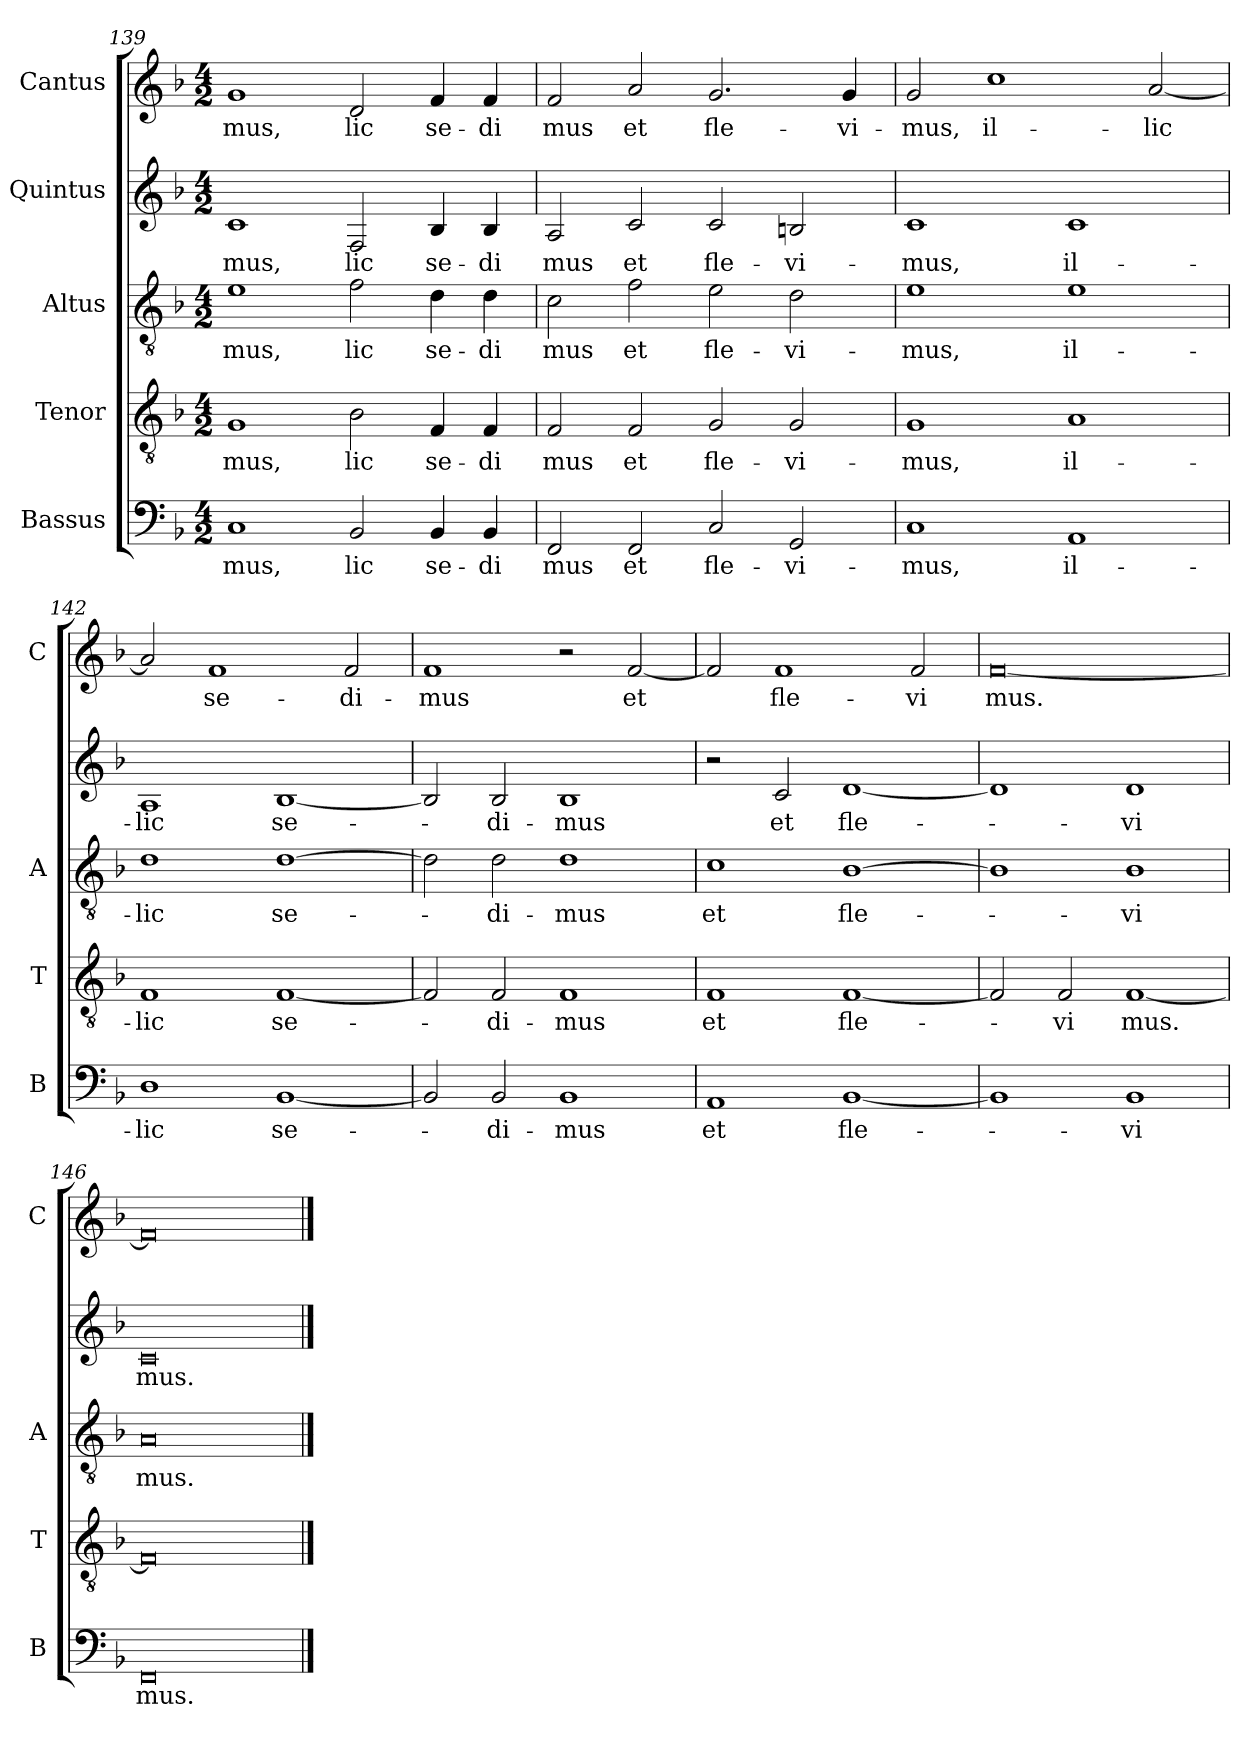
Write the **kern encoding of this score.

**kern	**text	**kern	**text	**kern	**text	**kern	**text	**kern	**text
*part5	*part5	*part4	*part4	*part3	*part3	*part2	*part2	*part1	*part1
*staff5	*staff5	*staff4	*staff4	*staff3	*staff3	*staff2	*staff2	*staff1	*staff1
*I"Bassus	*	*I"Tenor	*	*I"Altus	*	*I"Quintus	*	*I"Cantus	*
*I'B	*	*I'T	*	*I'A	*	*	*	*I'C	*
!!LO:LB:g=z
*clefF4	*	*clefGv2	*	*clefGv2	*	*clefG2	*	*clefG2	*
*k[b-]	*	*k[b-]	*	*k[b-]	*	*k[b-]	*	*k[b-]	*
*F:	*	*F:	*	*F:	*	*F:	*	*F:	*
*M4/2	*	*M4/2	*	*M4/2	*	*M4/2	*	*M4/2	*
=139	=139	=139	=139	=139	=139	=139	=139	=139	=139
!	!LO:LY:b	!	!LO:LY:b	!	!LO:LY:b	!	!LO:LY:b	!	!LO:LY:b
1C	mus,	1G	mus,	1e	mus,	1c	-mus,	1g	mus,
!	!LO:LY:b	!	!LO:LY:b	!	!LO:LY:b	!	!LO:LY:b	!	!LO:LY:b
2BB-/	lic	2B-\	lic	2f\	lic	2F/	lic	2d/	lic
!	!LO:LY:b	!	!LO:LY:b	!	!LO:LY:b	!	!LO:LY:b	!	!LO:LY:b
4BB-/	se-	4F/	se-	4d\	se-	4B-/	se-	4f/	se-
!	!LO:LY:b	!	!LO:LY:b	!	!LO:LY:b	!	!LO:LY:b	!	!LO:LY:b
4BB-/	-di	4F/	-di	4d\	-di	4B-/	-di	4f/	-di
=140	=140	=140	=140	=140	=140	=140	=140	=140	=140
!	!LO:LY:b	!	!LO:LY:b	!	!LO:LY:b	!	!LO:LY:b	!	!LO:LY:b
2FF/	mus	2F/	mus	2c\	mus	2A/	mus	2f/	mus
!	!LO:LY:b	!	!LO:LY:b	!	!LO:LY:b	!	!LO:LY:b	!	!LO:LY:b
2FF/	et	2F/	et	2f\	et	2c/	et	2a/	et
!	!LO:LY:b	!	!LO:LY:b	!	!LO:LY:b	!	!LO:LY:b	!	!LO:LY:b
2C/	fle-	2G/	fle-	2e\	fle-	2c/	fle-	2.g/	fle-
!	!LO:LY:b	!	!LO:LY:b	!	!LO:LY:b	!	!LO:LY:b	!	!
2GG/	-vi-	2G/	-vi-	2d\	-vi-	2Bn/	-vi-	.	.
!	!	!	!	!	!	!	!	!	!LO:LY:b
.	.	.	.	.	.	.	.	4g/	-vi-
=141	=141	=141	=141	=141	=141	=141	=141	=141	=141
!	!LO:LY:b	!	!LO:LY:b	!	!LO:LY:b	!	!LO:LY:b	!	!LO:LY:b
1C	-mus,	1G	-mus,	1e	-mus,	1c	-mus,	2g/	-mus,
!	!	!	!	!	!	!	!	!	!LO:LY:b
.	.	.	.	.	.	.	.	1cc	il-
!	!LO:LY:b	!	!LO:LY:b	!	!LO:LY:b	!	!LO:LY:b	!	!
1AA	il-	1A	il-	1e	il-	1c	il-	.	.
!	!	!	!	!	!	!	!	!	!LO:LY:b
.	.	.	.	.	.	.	.	[2a/	-lic
=142	=142	=142	=142	=142	=142	=142	=142	=142	=142
!	!LO:LY:b	!	!LO:LY:b	!	!LO:LY:b	!	!LO:LY:b	!	!
1D	-lic	1F	-lic	1d	-lic	1A	-lic	2a/]	.
!	!	!	!	!	!	!	!	!	!LO:LY:b
.	.	.	.	.	.	.	.	1f	se-
!	!LO:LY:b	!	!LO:LY:b	!	!LO:LY:b	!	!LO:LY:b	!	!
[1BB-	se-	[1F	se-	[1d	se-	[1B-	se-	.	.
!	!	!	!	!	!	!	!	!	!LO:LY:b
.	.	.	.	.	.	.	.	2f/	-di-
=143	=143	=143	=143	=143	=143	=143	=143	=143	=143
!	!	!	!	!	!	!	!	!	!LO:LY:b
2BB-/]	.	2F/]	.	2d\]	.	2B-/]	.	1f	-mus
!	!LO:LY:b	!	!LO:LY:b	!	!LO:LY:b	!	!LO:LY:b	!	!
2BB-/	-di-	2F/	-di-	2d\	-di-	2B-/	-di-	.	.
!	!LO:LY:b	!	!LO:LY:b	!	!LO:LY:b	!	!LO:LY:b	!	!
1BB-	-mus	1F	-mus	1d	-mus	1B-	-mus	2r	.
!	!	!	!	!	!	!	!	!	!LO:LY:b
.	.	.	.	.	.	.	.	[2f/	et
=144	=144	=144	=144	=144	=144	=144	=144	=144	=144
!	!LO:LY:b	!	!LO:LY:b	!	!LO:LY:b	!	!	!	!
1AA	et	1F	et	1c	et	2r	.	2f/]	.
!	!	!	!	!	!	!	!LO:LY:b	!	!LO:LY:b
.	.	.	.	.	.	2c/	et	1f	fle-
!	!LO:LY:b	!	!LO:LY:b	!	!LO:LY:b	!	!LO:LY:b	!	!
[1BB-	fle-	[1F	fle-	[1B-	fle-	[1d	fle-	.	.
!	!	!	!	!	!	!	!	!	!LO:LY:b
.	.	.	.	.	.	.	.	2f/	-vi
=145	=145	=145	=145	=145	=145	=145	=145	=145	=145
!	!	!	!	!	!	!	!	!	!LO:LY:b
1BB-]	.	2F/]	.	1B-]	.	1d]	.	[0f	mus.
!	!	!	!LO:LY:b	!	!	!	!	!	!
.	.	2F/	-vi	.	.	.	.	.	.
!	!LO:LY:b	!	!LO:LY:b	!	!LO:LY:b	!	!LO:LY:b	!	!
1BB-	-vi	[1F	mus.	1B-	-vi	1d	-vi	.	.
=146	=146	=146	=146	=146	=146	=146	=146	=146	=146
!	!LO:LY:b	!	!	!	!LO:LY:b	!	!LO:LY:b	!	!
0FF	mus.	0F]	.	0A	mus.	0c	mus.	0f]	.
==	==	==	==	==	==	==	==	==	==
*-	*-	*-	*-	*-	*-	*-	*-	*-	*-
